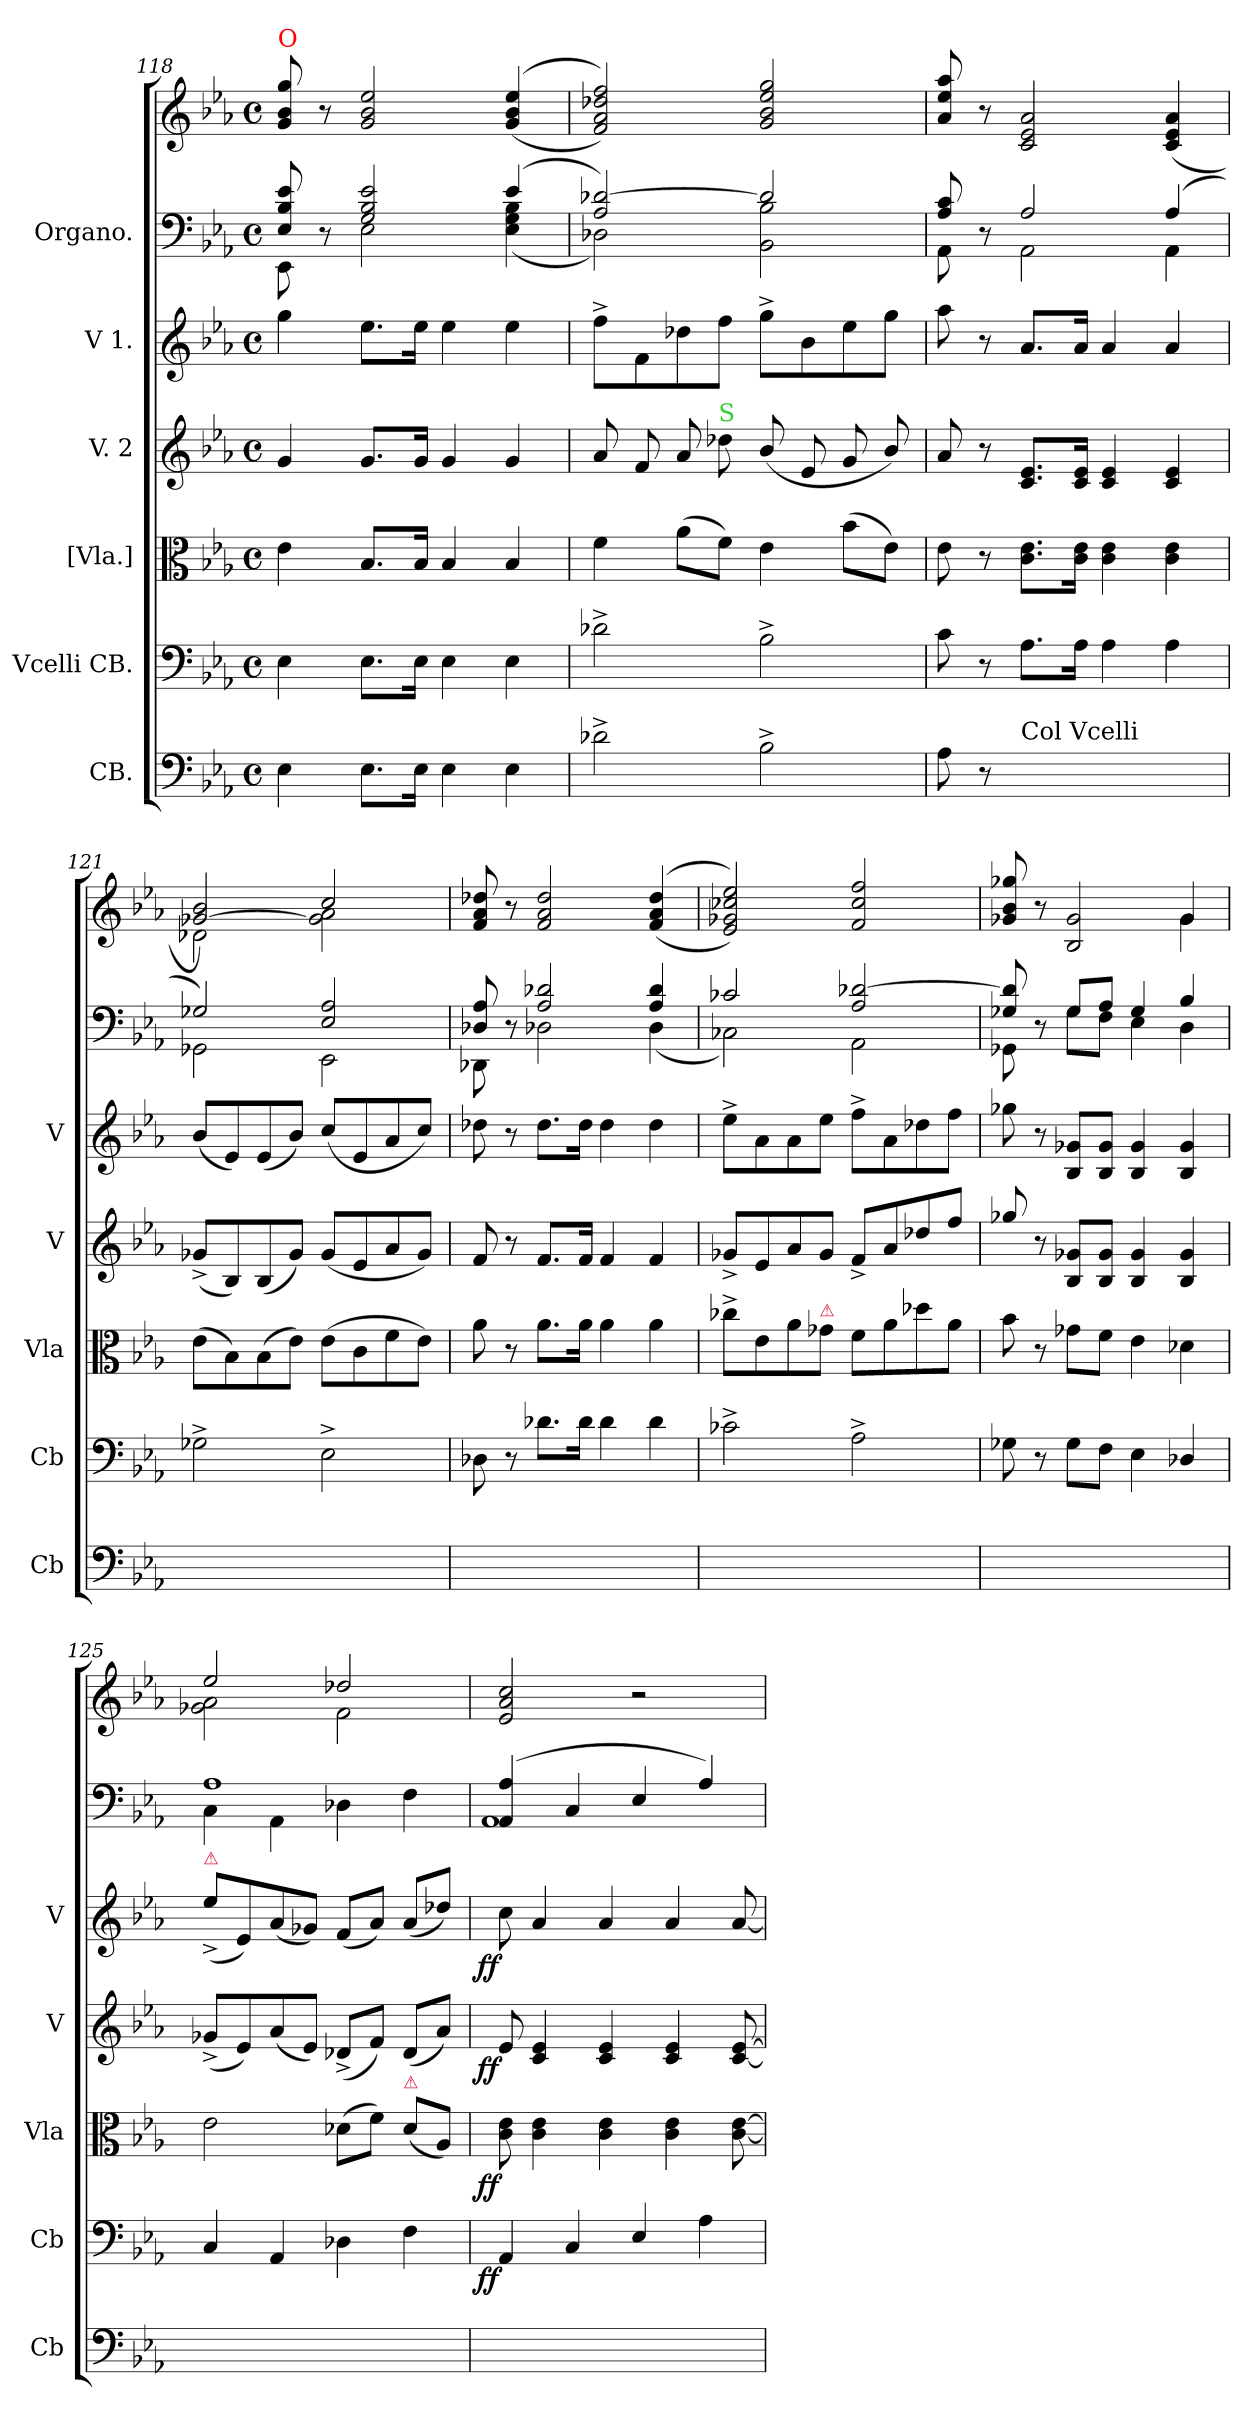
**kern	**kern	**dynam	**kern	**dynam	**kern	**dynam	**kern	**dynam	**kern	**kern
*part6	*part5	*part5	*part4	*part4	*part3	*part3	*part2	*part2	*part1	*part1
*staff7	*staff6	*staff6	*staff5	*staff5	*staff4	*staff4	*staff3	*staff3	*staff2	*staff1
*I"CB.	*I"Vcelli CB.	*	*I"[Vla.]	*	*I"V. 2	*	*I"V 1.	*	*I"Organo.	*
*I'Cb	*I'Cb	*	*I'Vla	*	*I'V	*	*I'V	*	*	*
*clefF4	*clefF4	*	*clefC3	*	*clefG2	*	*clefG2	*	*clefF4	*clefG2
*k[b-e-a-]	*k[b-e-a-]	*	*k[b-e-a-]	*	*k[b-e-a-]	*	*k[b-e-a-]	*	*k[b-e-a-]	*k[b-e-a-]
*M4/4	*M4/4	*	*M4/4	*	*M4/4	*	*M4/4	*	*M4/4	*M4/4
*met(c)	*met(c)	*	*met(c)	*	*met(c)	*	*met(c)	*	*met(c)	*met(c)
=118	=118	=118	=118	=118	=118	=118	=118	=118	=118	=118
*	*	*	*	*	*	*	*	*	*^	*
!	!	!	!	!	!	!	!	!	!	!	!LO:TX:a:color=red:t=O
4E-\	4E-\	.	4e-\	.	4g/	.	4gg\	.	8E-/ 8B-/ 8e-/	8EE-\	8g/ 8b-/ 8gg/
.	.	.	.	.	.	.	.	.	8r	8ryy	8r
8.E-\L	8.E-\L	.	8.B-/L	.	8.g/L	.	8.ee-\L	.	2G/ 2B-/ 2e-/	2E-\	2g/ 2b-/ 2ee-/
16E-\Jk	16E-\Jk	.	16B-/Jk	.	16g/Jk	.	16ee-\Jk	.	.	.	.
4E-\	4E-\	.	4B-/	.	4g/	.	4ee-\	.	.	.	.
4E-\	4E-\	.	4B-/	.	4g/	.	4ee-\	.	(4e-/	(4E-\ 4G\ 4B-\	(>(<4g/ 4b-/ 4ee-/
=119	=119	=119	=119	=119	=119	=119	=119	=119	=119	=119	=119
2d-X^\	2d-X^\	.	4f\	.	8a-/	.	8ff^\L	.	2A-/ [2d-X/)	2D-X\)	2f/ 2a-/ 2dd-X/ 2ff/))
.	.	.	.	.	8f/	.	8f\	.	.	.	.
.	.	.	(8a-\L	.	8a-/	.	8dd-X\	.	.	.	.
!	!	!	!	!	!LO:TX:a:color=limegreen:t=S	!	!	!	!	!	!
.	.	.	8f\J)	.	8dd-X	.	8ff\J	.	.	.	.
2B-^\	2B-^\	.	4e-\	.	(8b-/	.	8gg^\L	.	2d-/]	2BB-\ 2B-\	2g/ 2b-/ 2ee-/ 2gg/
.	.	.	.	.	8e-/	.	8b-\	.	.	.	.
.	.	.	(8b-\L	.	8g/	.	8ee-\	.	.	.	.
.	.	.	8e-\J)	.	8b-/)	.	8gg\J	.	.	.	.
=120	=120	=120	=120	=120	=120	=120	=120	=120	=120	=120	=120
8A-\	8c\	.	8e-\	.	8a-/	.	8aa-\	.	8A-/ 8c/	8AA-\	8a-/ 8ee-/ 8aa-/
8r	8r	.	8r	.	8r	.	8r	.	8r	8ryy	8r
!LO:TX:a:t=Col Vcelli	!	!	!	!	!	!	!	!	!	!	!
8.A-\Lyy	8.A-\L	.	8.c\ 8.e-\L	.	8.c/ 8.e-/L	.	8.a-/L	.	2A-/	2AA-\	2c/ 2e-/ 2a-/
16A-\Jkyy	16A-\Jk	.	16c\ 16e-\Jk	.	16c/ 16e-/Jk	.	16a-/Jk	.	.	.	.
4A-\yy	4A-\	.	4c\ 4e-\	.	4c/ 4e-/	.	4a-/	.	.	.	.
4A-\yy	4A-\	.	4c\ 4e-\	.	4c/ 4e-/	.	4a-/	.	(4A-/	4AA-\	(>4c/ 4e-/ 4a-/
=121	=121	=121	=121	=121	=121	=121	=121	=121	=121	=121	=121
*	*	*	*	*	*	*	*	*	*	*	*^
2G-X^\yy	2G-X^\	.	(8e-\L	.	(8g-X^/L	.	(8b-/L	.	2G-X/)	2GG-X\	[2g-X/ 2b-/)	2d-X\
.	.	.	8B-\)	.	8B-/)	.	8e-/)	.	.	.	.	.
.	.	.	(8B-\	.	(8B-/	.	(8e-/	.	.	.	.	.
.	.	.	8e-\J)	.	8g-/J)	.	8b-/J)	.	.	.	.	.
2E-^\yy	2E-^\	.	(8e-\L	.	(8g-/L	.	(8cc/L	.	2E-/ 2A-/	2EE-\	2cc/	2g-]\ 2a-\
.	.	.	8c\	.	8e-/	.	8e-/	.	.	.	.	.
.	.	.	8f\	.	8a-/	.	8a-/	.	.	.	.	.
.	.	.	8e-\J)	.	8g-/J)	.	8cc/J)	.	.	.	.	.
*	*	*	*	*	*	*	*	*	*	*	*v	*v
=122	=122	=122	=122	=122	=122	=122	=122	=122	=122	=122	=122
8D-X\yy	8D-X\	.	8a-\	.	8f/	.	8dd-X\	.	8D-X/ 8A-/	8DD-X\	8f/ 8a-/ 8dd-X/
8ryy	8r	.	8r	.	8r	.	8r	.	8r	8ryy	8r
8.d-X\Lyy	8.d-X\L	.	8.a-\L	.	8.f/L	.	8.dd-\L	.	2A-/ 2d-X/	2D-X\	2f/ 2a-/ 2dd-/
16d-\Jkyy	16d-\Jk	.	16a-\Jk	.	16f/Jk	.	16dd-\Jk	.	.	.	.
4d-\yy	4d-\	.	4a-\	.	4f/	.	4dd-\	.	.	.	.
4d-\yy	4d-\	.	4a-\	.	4f/	.	4dd-\	.	4A-/ 4d-/	(4D-\	(<(>4f/ 4a-/ 4dd-/
=123	=123	=123	=123	=123	=123	=123	=123	=123	=123	=123	=123
2c-X^\yy	2c-X^\	.	8cc-X^\L	.	8g-X^/L	.	8ee-^\L	.	2c-X/	2C-X\)	2e-/ 2g-X/ 2cc-X/ 2ee-/))
.	.	.	8e-\	.	8e-/	.	8a-\	.	.	.	.
.	.	.	8a-\	.	8a-/	.	8a-\	.	.	.	.
!	!	!	!LO:TX:a:color=crimson:t=⚠	!	!	!	!	!	!	!	!
.	.	.	8g-X\J	.	8g-/J	.	8ee-\J	.	.	.	.
2A-^\yy	2A-^\	.	8f\L	.	8f^/L	.	8ff^\L	.	2A-/ [2d-X/	2AA-\	2f/ 2cc-/ 2ff/
.	.	.	8a-\	.	8a-/	.	8a-\	.	.	.	.
.	.	.	8dd-X\	.	8dd-X/	.	8dd-X\	.	.	.	.
.	.	.	8a-\J	.	8ff/J	.	8ff\J	.	.	.	.
=124	=124	=124	=124	=124	=124	=124	=124	=124	=124	=124	=124
*	*	*	*	*	*	*	*	*	*	*	*^
8G-X\yy	8G-X\	.	8b-\	.	8gg-X/	.	8gg-X\	.	8G-X/ 8d-]/	8GG-X\	8g-X/ 8b-/ 8gg-X/	2ryy
8ryy	8r	.	8r	.	8r	.	8r	.	8r	8ryy	8r	.
8G-\Lyy	8G-\L	.	8g-X\L	.	8B-/ 8g-X/L	.	8B-/ 8g-X/L	.	8G-/L	8G-\L	2B-/ 2g-/	.
8F\Jyy	8F\J	.	8f\J	.	8B-/ 8g-/J	.	8B-/ 8g-/J	.	8A-/J	8F\J	.	.
4E-\yy	4E-\	.	4e-\	.	4B-/ 4g-/	.	4B-/ 4g-/	.	4G-/	4E-\	.	4ryy
4D-X/yy	4D-X/	.	4d-X\	.	4B-/ 4g-/	.	4B-/ 4g-/	.	4B-/	4D\	4g-/	4g-\
=125	=125	=125	=125	=125	=125	=125	=125	=125	=125	=125	=125	=125
!	!	!	!	!	!	!	!LO:TX:a:color=crimson:t=⚠	!	!	!	!	!
4C/yy	4C/	.	2e-\	.	(8g-X^/L	.	(8ee-^>\L	.	1A-	4C\	2ee-/	2g-X\ 2a-\
.	.	.	.	.	8e-/)	.	8e-/)	.	.	.	.	.
4AA-/yy	4AA-/	.	.	.	(8a-/	.	(8a-/	.	.	4AA-\	.	.
.	.	.	.	.	8e-/J)	.	8g-X/J)	.	.	.	.	.
4D-X\yy	4D-X\	.	(8d-X\L	.	(8d-X^/L	.	(8f/L	.	.	4D-X\	2dd-X/	2f\
.	.	.	8f\J)	.	8f/J)	.	8a-/J)	.	.	.	.	.
!	!	!	!LO:TX:a:color=crimson:t=⚠	!	!	!	!	!	!	!	!	!
4F\yy	4F\	.	(8d-\L	.	(8d-/L	.	(8a-/L	.	.	4F\	.	.
.	.	.	8A-/J)	.	8a-/J)	.	8dd-X/J)	.	.	.	.	.
*	*	*	*	*	*	*	*	*	*	*	*v	*v
=126	=126	=126	=126	=126	=126	=126	=126	=126	=126	=126	=126
!	!	!LO:DY:rj	!	!LO:DY:rj	!	!LO:DY:rj	!	!LO:DY:rj	!	!	!
4AA-/yy	4AA-/	ff	8c\ 8e-\	ff	8e-/	ff	8cc\	ff	(4AA-/ 4A-/	1AA-	2e-/ 2a-/ 2cc/
.	.	.	4c\ 4e-\	.	4c/ 4e-/	.	4a-/	.	.	.	.
4C/yy	4C/	.	.	.	.	.	.	.	4C/	.	.
.	.	.	4c\ 4e-\	.	4c/ 4e-/	.	4a-/	.	.	.	.
4E-/yy	4E-/	.	.	.	.	.	.	.	4E-/	.	2r
.	.	.	4c\ 4e-\	.	4c/ 4e-/	.	4a-/	.	.	.	.
4A-\yy	4A-\	.	.	.	.	.	.	.	4A-/)	.	.
.	.	.	[8c\ [8e-\	.	[8c/ [8e-/	.	[8a-/	.	.	.	.
*	*	*	*	*	*	*	*	*	*v	*v	*
=	=	=	=	=	=	=	=	=	=	=
*-	*-	*-	*-	*-	*-	*-	*-	*-	*-	*-
